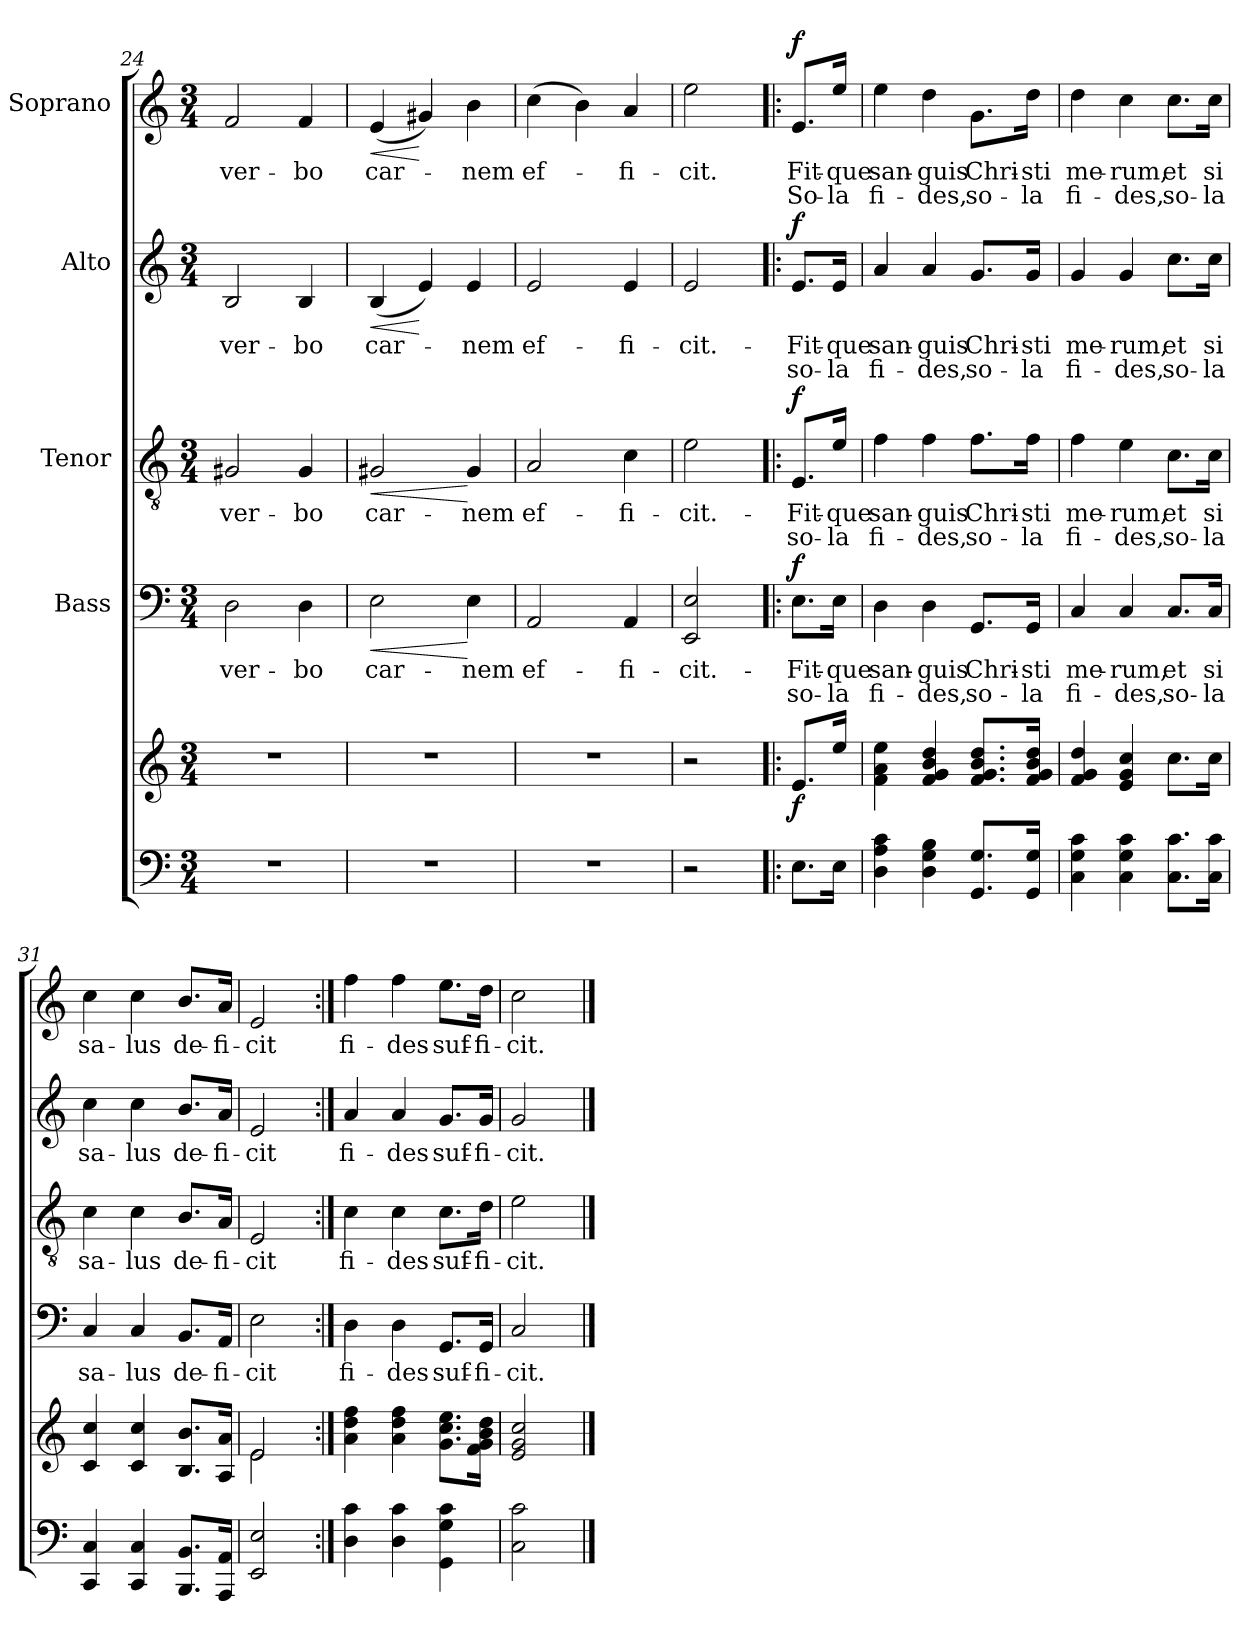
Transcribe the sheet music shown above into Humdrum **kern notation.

**kern	**kern	**dynam	**kern	**text	**text	**dynam	**kern	**text	**text	**dynam	**kern	**text	**text	**dynam	**kern	**text	**text	**dynam
*part5	*part5	*part5	*part4	*part4	*part4	*part4	*part3	*part3	*part3	*part3	*part2	*part2	*part2	*part2	*part1	*part1	*part1	*part1
*staff6	*staff5	*staff5/6	*staff4	*staff4	*staff4	*staff4	*staff3	*staff3	*staff3	*staff3	*staff2	*staff2	*staff2	*staff2	*staff1	*staff1	*staff1	*staff1
*	*	*	*I"Bass	*	*	*	*I"Tenor	*	*	*	*I"Alto	*	*	*	*I"Soprano	*	*	*
*clefF4	*clefG2	*	*clefF4	*	*	*	*clefGv2	*	*	*	*clefG2	*	*	*	*clefG2	*	*	*
*k[]	*k[]	*	*k[]	*	*	*	*k[]	*	*	*	*k[]	*	*	*	*k[]	*	*	*
*C:	*C:	*	*C:	*	*	*	*C:	*	*	*	*C:	*	*	*	*C:	*	*	*
*M3/4	*M3/4	*	*M3/4	*	*	*	*M3/4	*	*	*	*M3/4	*	*	*	*M3/4	*	*	*
=24	=24	=24	=24	=24	=24	=24	=24	=24	=24	=24	=24	=24	=24	=24	=24	=24	=24	=24
2.r	2.r	.	2D\	ver-	.	.	2G#X/	ver-	.	.	2B/	ver-	.	.	2f/	ver-	.	.
.	.	.	4D\	-bo	.	.	4G#/	-bo	.	.	4B/	-bo	.	.	4f/	-bo	.	.
!!LO:PB:g=z
=25	=25	=25	=25	=25	=25	=25	=25	=25	=25	=25	=25	=25	=25	=25	=25	=25	=25	=25
!	!	!	!	!	!	!LO:HP:b	!	!	!	!LO:HP:b	!	!	!	!LO:HP:b	!	!	!	!LO:HP:b
2.r	2.r	.	2E\	car-	.	<	2G#X/	car-	.	<	(4B/	car-	.	<	(4e/	car-	.	<
.	.	.	.	.	.	.	.	.	.	.	4e/)	.	.	[	4g#X/)	.	.	[
.	.	.	4E\	-nem	.	[	4G#/	-nem	.	[	4e/	-nem	.	.	4b\	-nem	.	.
=26	=26	=26	=26	=26	=26	=26	=26	=26	=26	=26	=26	=26	=26	=26	=26	=26	=26	=26
2.r	2.r	.	2AA/	ef-	.	.	2A/	ef-	.	.	2e/	ef-	.	.	(4cc\	ef-	.	.
.	.	.	.	.	.	.	.	.	.	.	.	.	.	.	4b\)	.	.	.
.	.	.	4AA/	-fi-	.	.	4c\	-fi-	.	.	4e/	-fi-	.	.	4a/	-fi-	.	.
=27	=27	=27	=27	=27	=27	=27	=27	=27	=27	=27	=27	=27	=27	=27	=27	=27	=27	=27
2r	2r	.	2EE/ 2E/	-cit.-	.	.	2e\	-cit.-	.	.	2e/	-cit.-	.	.	2ee\	-cit.	.	.
=28!|:	=28!|:	=28!|:	=28!|:	=28!|:	=28!|:	=28!|:	=28!|:	=28!|:	=28!|:	=28!|:	=28!|:	=28!|:	=28!|:	=28!|:	=28!|:	=28!|:	=28!|:	=28!|:
!	!	!LO:DY:b	!	!	!	!LO:DY:b	!	!	!	!LO:DY:b	!	!	!	!LO:DY:b	!	!	!	!LO:DY:b
8.E\L	8.e/L	f	8.E\L	-Fit-	so-	f	8.E/L	-Fit-	so-	f	8.e/L	-Fit-	so-	f	8.e/L	Fit-	So-	f
16E\Jk	16ee/Jk	.	16E\Jk	-que	-la	.	16e/Jk	-que	-la	.	16e/Jk	-que	-la	.	16ee/Jk	-que	-la	.
=29	=29	=29	=29	=29	=29	=29	=29	=29	=29	=29	=29	=29	=29	=29	=29	=29	=29	=29
4D\ 4A\ 4c\	4f\ 4a\ 4ee\	.	4D\	san-	fi-	.	4f\	san-	fi-	.	4a/	san-	fi-	.	4ee\	san-	fi-	.
4D\ 4G\ 4B\	4f/ 4g/ 4b/ 4dd/	.	4D\	-guis	-des,	.	4f\	-guis	-des,	.	4a/	-guis	-des,	.	4dd\	-guis	-des,	.
8.GG/ 8.G/L	8.f/ 8.g/ 8.b/ 8.dd/L	.	8.GG/L	Chri-	so-	.	8.f\L	Chri-	so-	.	8.g/L	Chri-	so-	.	8.g\L	Chri-	so-	.
16GG/ 16G/Jk	16f/ 16g/ 16b/ 16dd/Jk	.	16GG/Jk	-sti	-la	.	16f\Jk	-sti	-la	.	16g/Jk	-sti	-la	.	16dd\Jk	-sti	-la	.
!!LO:LB:g=z
=30	=30	=30	=30	=30	=30	=30	=30	=30	=30	=30	=30	=30	=30	=30	=30	=30	=30	=30
4C\ 4G\ 4c\	4f/ 4g/ 4dd/	.	4C/	me-	fi-	.	4f\	me-	fi-	.	4g/	me-	fi-	.	4dd\	me-	fi-	.
4C\ 4G\ 4c\	4e/ 4g/ 4cc/	.	4C/	-rum,	-des,	.	4e\	-rum,	-des,	.	4g/	-rum,	-des,	.	4cc\	-rum,	-des,	.
8.C\ 8.c\L	8.cc\L	.	8.C/L	et	so-	.	8.c\L	et	so-	.	8.cc\L	et	so-	.	8.cc\L	et	so-	.
16C\ 16c\Jk	16cc\Jk	.	16C/Jk	si	-la	.	16c\Jk	si	-la	.	16cc\Jk	si	-la	.	16cc\Jk	si	-la	.
=31	=31	=31	=31	=31	=31	=31	=31	=31	=31	=31	=31	=31	=31	=31	=31	=31	=31	=31
4CC/ 4C/	4c/ 4cc/	.	4C/	sa-	.	.	4c\	sa-	.	.	4cc\	sa-	.	.	4cc\	sa-	.	.
4CC/ 4C/	4c/ 4cc/	.	4C/	-lus	.	.	4c\	-lus	.	.	4cc\	-lus	.	.	4cc\	-lus	.	.
8.BBB/ 8.BB/L	8.B/ 8.b/L	.	8.BB/L	de-	.	.	8.B/L	de-	.	.	8.b/L	de-	.	.	8.b/L	de-	.	.
16AAA/ 16AA/Jk	16A/ 16a/Jk	.	16AA/Jk	-fi-	.	.	16A/Jk	-fi-	.	.	16a/Jk	-fi-	.	.	16a/Jk	-fi-	.	.
=32	=32	=32	=32	=32	=32	=32	=32	=32	=32	=32	=32	=32	=32	=32	=32	=32	=32	=32
*	*^	*	*	*	*	*	*	*	*	*	*	*	*	*	*	*	*	*
2EE/ 2E/	2e/	2e\	.	2E\	-cit	.	.	2E/	-cit	.	.	2e/	-cit	.	.	2e/	-cit	.	.
*	*v	*v	*	*	*	*	*	*	*	*	*	*	*	*	*	*	*	*	*
=33:|!	=33:|!	=33:|!	=33:|!	=33:|!	=33:|!	=33:|!	=33:|!	=33:|!	=33:|!	=33:|!	=33:|!	=33:|!	=33:|!	=33:|!	=33:|!	=33:|!	=33:|!	=33:|!
4D\ 4c\	4a\ 4dd\ 4ff\	.	4D\	fi-	.	.	4c\	fi-	.	.	4a/	fi-	.	.	4ff\	fi-	.	.
4D\ 4c\	4a\ 4dd\ 4ff\	.	4D\	-des	.	.	4c\	-des	.	.	4a/	-des	.	.	4ff\	-des	.	.
4GG\ 4G\ 4c\	8.g\ 8.cc\ 8.ee\L	.	8.GG/L	suf-	.	.	8.c\L	suf-	.	.	8.g/L	suf-	.	.	8.ee\L	suf-	.	.
.	16f\ 16g\ 16b\ 16dd\Jk	.	16GG/Jk	-fi-	.	.	16d\Jk	-fi-	.	.	16g/Jk	-fi-	.	.	16dd\Jk	-fi-	.	.
=34	=34	=34	=34	=34	=34	=34	=34	=34	=34	=34	=34	=34	=34	=34	=34	=34	=34	=34
2C\ 2c\	2e/ 2g/ 2cc/	.	2C/	-cit.	.	.	2e\	-cit.	.	.	2g/	-cit.	.	.	2cc\	-cit.	.	.
==	==	==	==	==	==	==	==	==	==	==	==	==	==	==	==	==	==	==
*-	*-	*-	*-	*-	*-	*-	*-	*-	*-	*-	*-	*-	*-	*-	*-	*-	*-	*-
